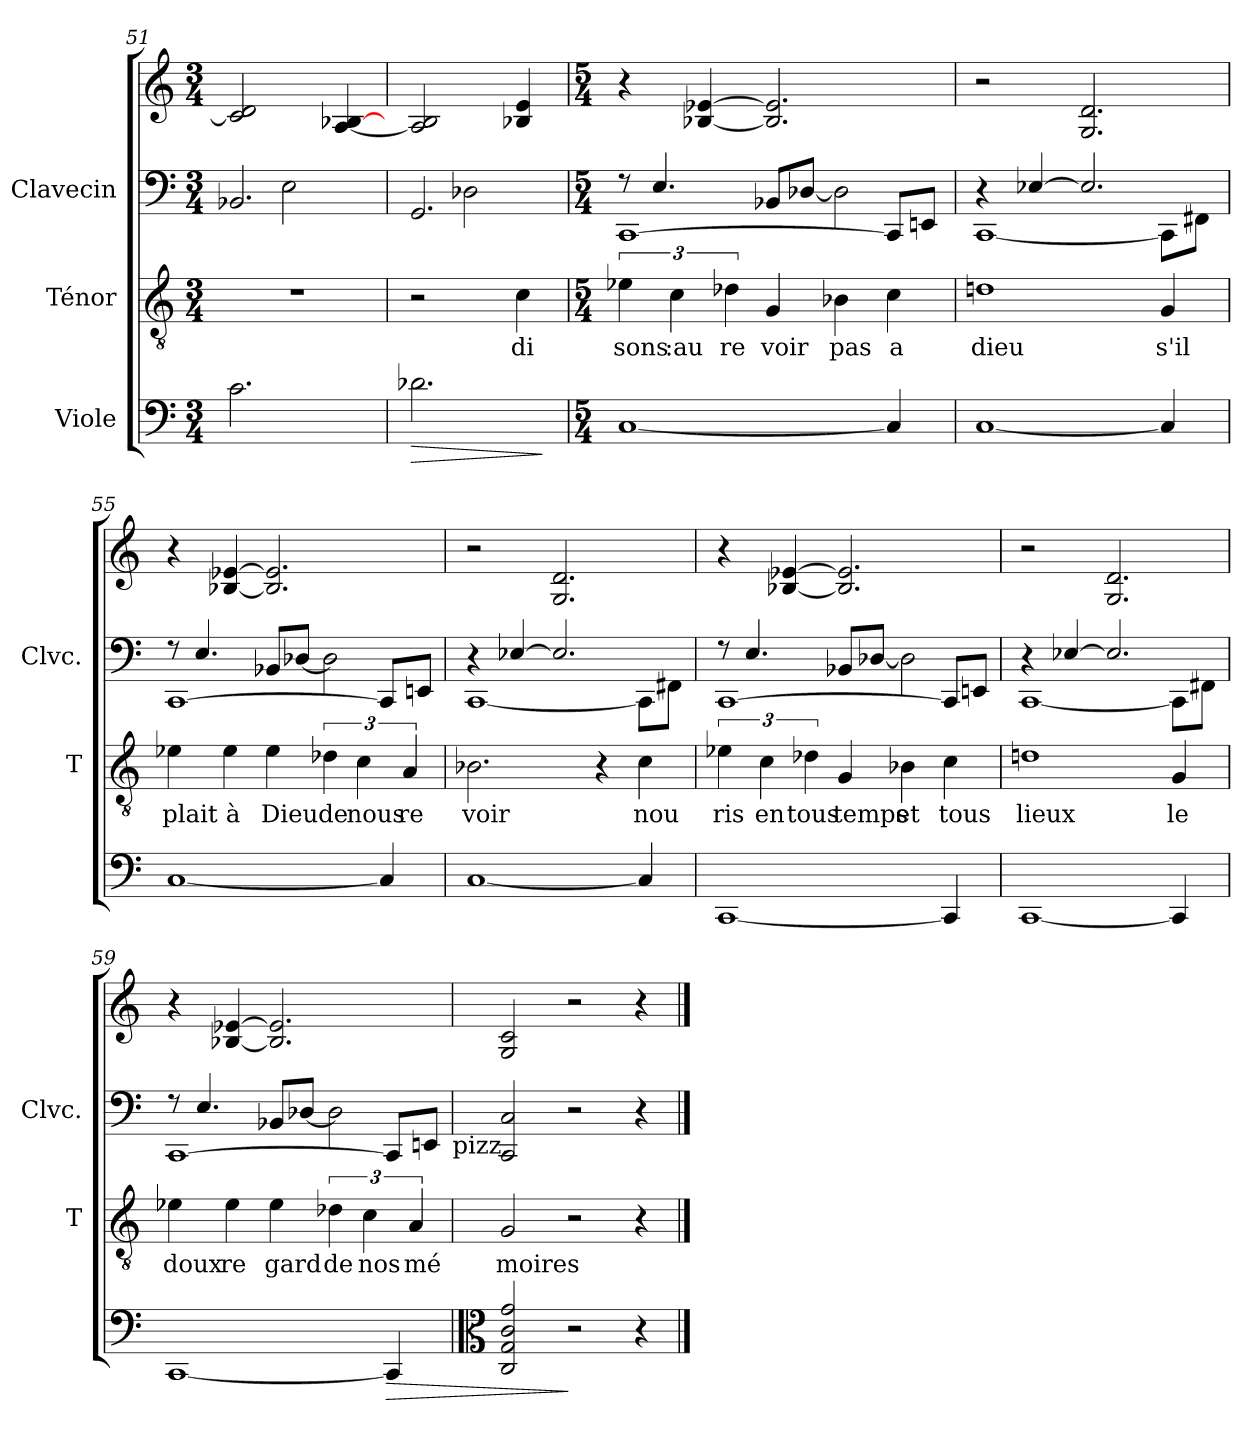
**kern	**dynam	**kern	**text	**kern	**kern
*part3	*part3	*part2	*part2	*part1	*part1
*staff4	*staff4	*staff3	*staff3	*staff2	*staff1
*I"Viole	*	*I"Ténor	*	*I"Clavecin	*
*	*	*I'T	*	*I'Clvc.	*
*clefF4	*	*clefGv2	*	*clefF4	*clefG2
*k[]	*	*k[]	*	*k[]	*k[]
*C:	*	*C:	*	*C:	*C:
*M3/4	*	*M3/4	*	*M3/4	*M3/4
=51	=51	=51	=51	=51	=51
*	*	*	*	*^	*
2.c\	.	2.r	.	2.BB-X/	4ryy	2c/] 2d/
.	.	.	.	.	2E\	.
.	.	.	.	.	.	[4A/ [4B-X/
=52	=52	=52	=52	=52	=52	=52
!	!LO:HP:b	!	!	!	!	!
2.d-X\	>	2r	.	2.GG/	4ryy	2A/] 2B/
.	.	.	.	.	2D-X\	.
!	!	!	!LO:LY:b	!	!	!
.	.	4c\	di	.	.	4B-X/ 4e/
*	*	*	*	*v	*v	*
.	]	.	.	.	.
!!LO:PB:g=z
=53	=53	=53	=53	=53	=53
*M5/4	*	*M5/4	*	*M5/4	*M5/4
!	!	!	!LO:LY:b	!	!
*	*	*	*	*^	*
[1C	.	6e-X\	sons	[>1CC	8rE	4r
.	.	.	.	.	4.E/	.
!	!	!	!LO:LY:b	!	!	!
.	.	6c\	:au	.	.	.
.	.	.	.	.	.	[4B-X/ [4e-X/
!	!	!	!LO:LY:b	!	!	!
.	.	6d-X\	re	.	.	.
!	!	!	!LO:LY:b	!	!	!
.	.	4G/	voir	.	8BB-X/L	2.B-/] 2.e-/]
.	.	.	.	.	[>8D-X/J	.
!	!	!	!LO:LY:b	!	!	!
.	.	4B-X\	pas	.	2D-\]	.
!	!	!	!LO:LY:b	!	!	!
4C/]	.	4c\	a	8CC/L]	.	.
.	.	.	.	8EEn/J	.	.
=54	=54	=54	=54	=54	=54	=54
!	!	!	!LO:LY:b	!	!	!
[1C	.	1dn	dieu	4rC	[<1CC	2r
.	.	.	.	[>4E-X/	.	.
.	.	.	.	2.E-/]	.	2.G/ 2.d/
!	!	!	!LO:LY:b	!	!	!
4C/]	.	4G/	s'il	.	8CC\L]	.
.	.	.	.	.	8FF#X\J	.
=55	=55	=55	=55	=55	=55	=55
!	!	!	!LO:LY:b	!	!	!
[1C	.	4e-X\	plait	[>1CC	8rF	4r
.	.	.	.	.	4.E/	.
!	!	!	!LO:LY:b	!	!	!
.	.	4e-\	à	.	.	[4B-X/ [4e-X/
!	!	!	!LO:LY:b	!	!	!
.	.	4e-\	Dieu	.	8BB-X/L	2.B-/] 2.e-/]
.	.	.	.	.	[>8D-X/J	.
!	!	!	!LO:LY:b	!	!	!
.	.	6d-X\	de	.	2D-\]	.
!	!	!	!LO:LY:b	!	!	!
.	.	6c\	nous	.	.	.
4C/]	.	.	.	8CC/L]	.	.
!	!	!	!LO:LY:b	!	!	!
.	.	6A/	re	.	.	.
.	.	.	.	8EEn/J	.	.
=56	=56	=56	=56	=56	=56	=56
!	!	!	!LO:LY:b	!	!	!
[1C	.	2.B-X\	voir	4rC	[<1CC	2r
.	.	.	.	[>4E-X/	.	.
.	.	.	.	2.E-/]	.	2.G/ 2.d/
.	.	4r	.	.	.	.
!	!	!	!LO:LY:b	!	!	!
4C/]	.	4c\	nou	.	8CC\L]	.
.	.	.	.	.	8FF#X\J	.
!!LO:LB:g=z
=57	=57	=57	=57	=57	=57	=57
!	!	!	!LO:LY:b	!	!	!
[1CC	.	6e-X\	ris	[>1CC	8rE	4r
.	.	.	.	.	4.E/	.
!	!	!	!LO:LY:b	!	!	!
.	.	6c\	en	.	.	.
.	.	.	.	.	.	[4B-X/ [4e-X/
!	!	!	!LO:LY:b	!	!	!
.	.	6d-X\	tous	.	.	.
!	!	!	!LO:LY:b	!	!	!
.	.	4G/	temps	.	8BB-X/L	2.B-/] 2.e-/]
.	.	.	.	.	[>8D-X/J	.
!	!	!	!LO:LY:b	!	!	!
.	.	4B-X\	et	.	2D-\]	.
!	!	!	!LO:LY:b	!	!	!
4CC/]	.	4c\	tous	8CC/L]	.	.
.	.	.	.	8EEn/J	.	.
=58	=58	=58	=58	=58	=58	=58
!	!	!	!LO:LY:b	!	!	!
[1CC	.	1dn	lieux	4rC	[<1CC	2r
.	.	.	.	[>4E-X/	.	.
.	.	.	.	2.E-/]	.	2.G/ 2.d/
!	!	!	!LO:LY:b	!	!	!
4CC/]	.	4G/	le	.	8CC\L]	.
.	.	.	.	.	8FF#X\J	.
=59	=59	=59	=59	=59	=59	=59
!	!	!	!LO:LY:b	!	!	!
[1CC	.	4e-X\	doux	[>1CC	8rE	4r
.	.	.	.	.	4.E/	.
!	!	!	!LO:LY:b	!	!	!
.	.	4e-\	re	.	.	[4B-X/ [4e-X/
!	!	!	!LO:LY:b	!	!	!
.	.	4e-\	gard	.	8BB-X/L	2.B-/] 2.e-/]
.	.	.	.	.	[>8D-X/J	.
!	!	!	!LO:LY:b	!	!	!
.	.	6d-X\	de	.	2D-\]	.
!	!	!	!LO:LY:b	!	!	!
.	.	6c\	nos	.	.	.
!	!LO:HP:b	!	!	!	!	!
4CC/]	>	.	.	8CC/L]	.	.
!	!	!	!LO:LY:b	!	!	!
.	.	6A/	mé	.	.	.
.	.	.	.	8EEn/J	.	.
*	*	*	*	*v	*v	*
!	!	!	!	!LO:TX:b:t=pizz.	!
=60	=60	=60	=60	=60	=60
*clefC3	*	*	*	*	*
!	!	!	!LO:LY:b	!	!
2C/ 2G/ 2c/ 2g/	.	2G/	moires	2CC/ 2C/	2G/ 2c/
2r	]	2r	.	2r	2r
4r	.	4r	.	4r	4r
==	==	==	==	==	==
*-	*-	*-	*-	*-	*-
